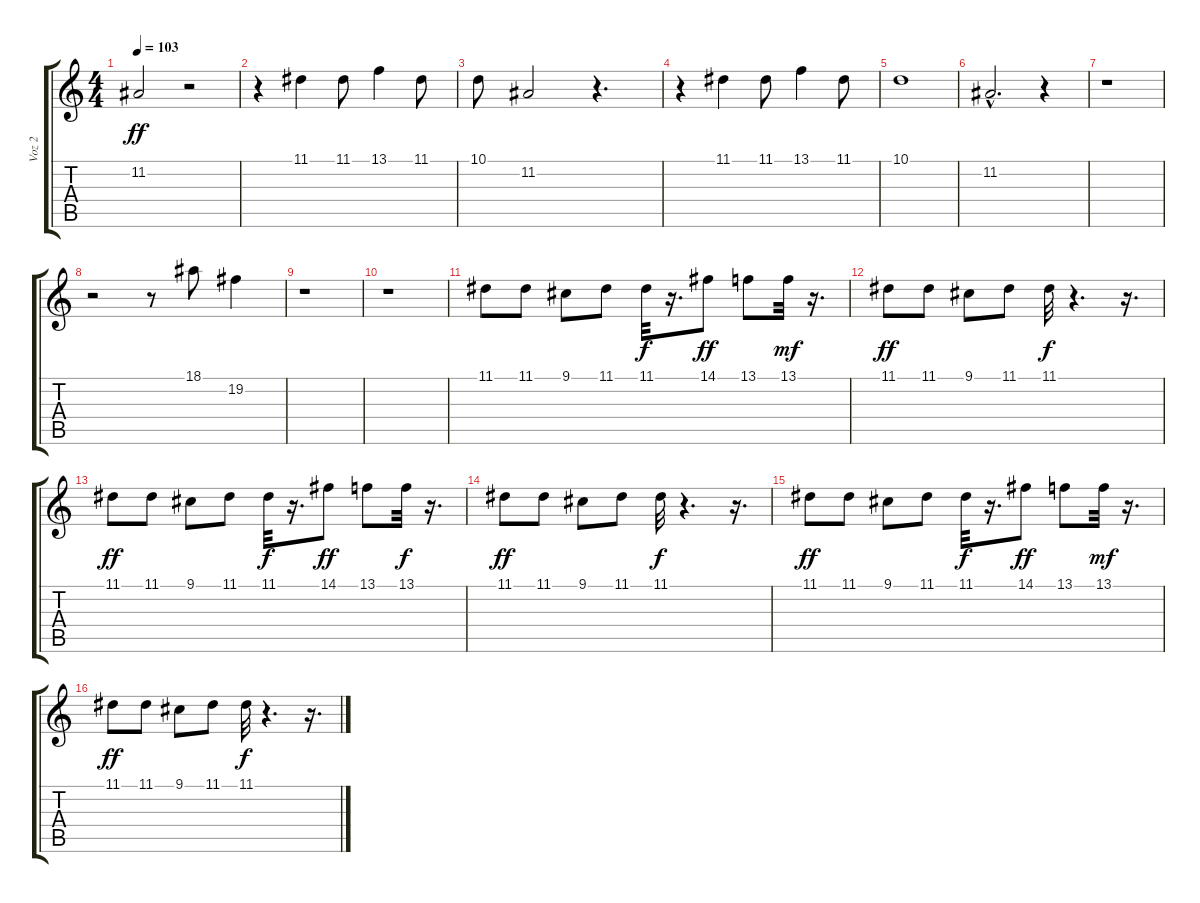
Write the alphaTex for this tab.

\track ("Voz 2" "Voz 2") {instrument lead6voice}
\staff {score tabs}
\tuning (E4 B3 G3 D3 A2 E2) {hide}
\ts (4 4)
\tempo 103
\clef g2
\ks c
11.2.2{dy ff} r.2 |
r.4 11.1.4 11.1.8 13.1.4 11.1.8 |
10.1.8 11.2.2 r.4{d} |
r.4 11.1.4 11.1.8 13.1.4 11.1.8 |
10.1.1 |
11.2{hac}.2{d} r.4 |
r.1 |
r.2 r.8 18.1.8 19.2.4 |
r.1 |
r.1 |
11.1.8 11.1.8 9.1.8 11.1.8 11.1.32{dy f} r.16{d} 14.1.8{dy ff} 13.1.8 13.1.32{dy mf} r.16{d} |
11.1.8{dy ff} 11.1.8 9.1.8 11.1.8 11.1.32{dy f} r.4{d} r.16{d} |
11.1.8{dy ff} 11.1.8 9.1.8 11.1.8 11.1.32{dy f} r.16{d} 14.1.8{dy ff} 13.1.8 13.1.32{dy f} r.16{d} |
11.1.8{dy ff} 11.1.8 9.1.8 11.1.8 11.1.32{dy f} r.4{d} r.16{d} |
11.1.8{dy ff} 11.1.8 9.1.8 11.1.8 11.1.32{dy f} r.16{d} 14.1.8{dy ff} 13.1.8 13.1.32{dy mf} r.16{d} |
11.1.8{dy ff} 11.1.8 9.1.8 11.1.8 11.1.32{dy f} r.4{d} r.16{d}
